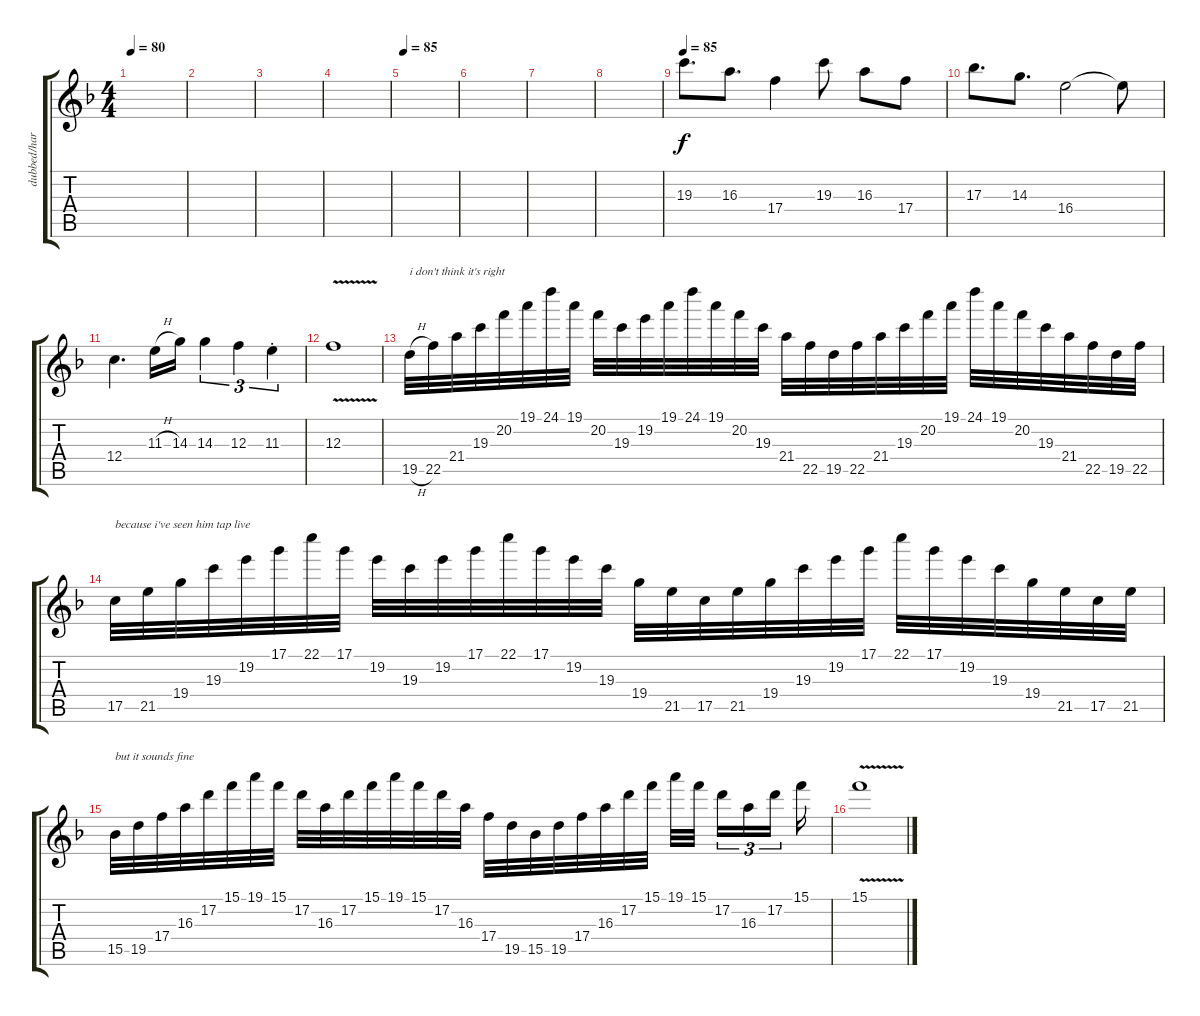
\track ("dubbed/harmony/whatever" "dubbed/har") {instrument distortionguitar}
\staff {score tabs}
\tuning (D4 A3 F3 C3 G2 D2) {hide}
\ts (4 4)
\tempo 80
\clef g2
\ks dminor
|
|
|
|
\tempo 85
|
|
|
|
\tempo 85
19.3.8{d volume 5} 16.3.8{d} 17.4.4 19.3.8 16.3.8 17.4.8 |
17.3.8{d} 14.3.8{d} 16.4.2 16.4{t}.8 |
12.4.4{d} 11.3{h}.16 14.3.16 14.3.4{tu (3 2)} 12.3.4{tu (3 2)} 11.3{st}.4{tu (3 2)} |
12.3{v}.1 |
19.5{h}.32{txt "i don't think it's right" volume 16} 22.5.32 21.4.32 19.3.32 20.2.32 19.1.32 24.1.32 19.1.32 20.2.32 19.3.32 19.2.32 19.1.32 24.1.32 19.1.32 20.2.32 19.3.32 21.4.32 22.5.32 19.5.32 22.5.32 21.4.32 19.3.32 20.2.32 19.1.32 24.1.32 19.1.32 20.2.32 19.3.32 21.4.32 22.5.32 19.5.32 22.5.32 |
17.5.32{txt "because i've seen him tap live"} 21.5.32 19.4.32 19.3.32 19.2.32 17.1.32 22.1.32 17.1.32 19.2.32 19.3.32 19.2.32 17.1.32 22.1.32 17.1.32 19.2.32 19.3.32 19.4.32 21.5.32 17.5.32 21.5.32 19.4.32 19.3.32 19.2.32 17.1.32 22.1.32 17.1.32 19.2.32 19.3.32 19.4.32 21.5.32 17.5.32 21.5.32 |
15.5.32{txt "but it sounds fine"} 19.5.32 17.4.32 16.3.32 17.2.32 15.1.32 19.1.32 15.1.32 17.2.32 16.3.32 17.2.32 15.1.32 19.1.32 15.1.32 17.2.32 16.3.32 17.4.32 19.5.32 15.5.32 19.5.32 17.4.32 16.3.32 17.2.32 15.1.32 19.1.32 15.1.32{beam splitsecondary} 17.2.16{tu (3 2)} 16.3.16{tu (3 2)} 17.2.16{tu (3 2) beam splitsecondary} 15.1.16 |
15.1{v}.1{volume 0}
